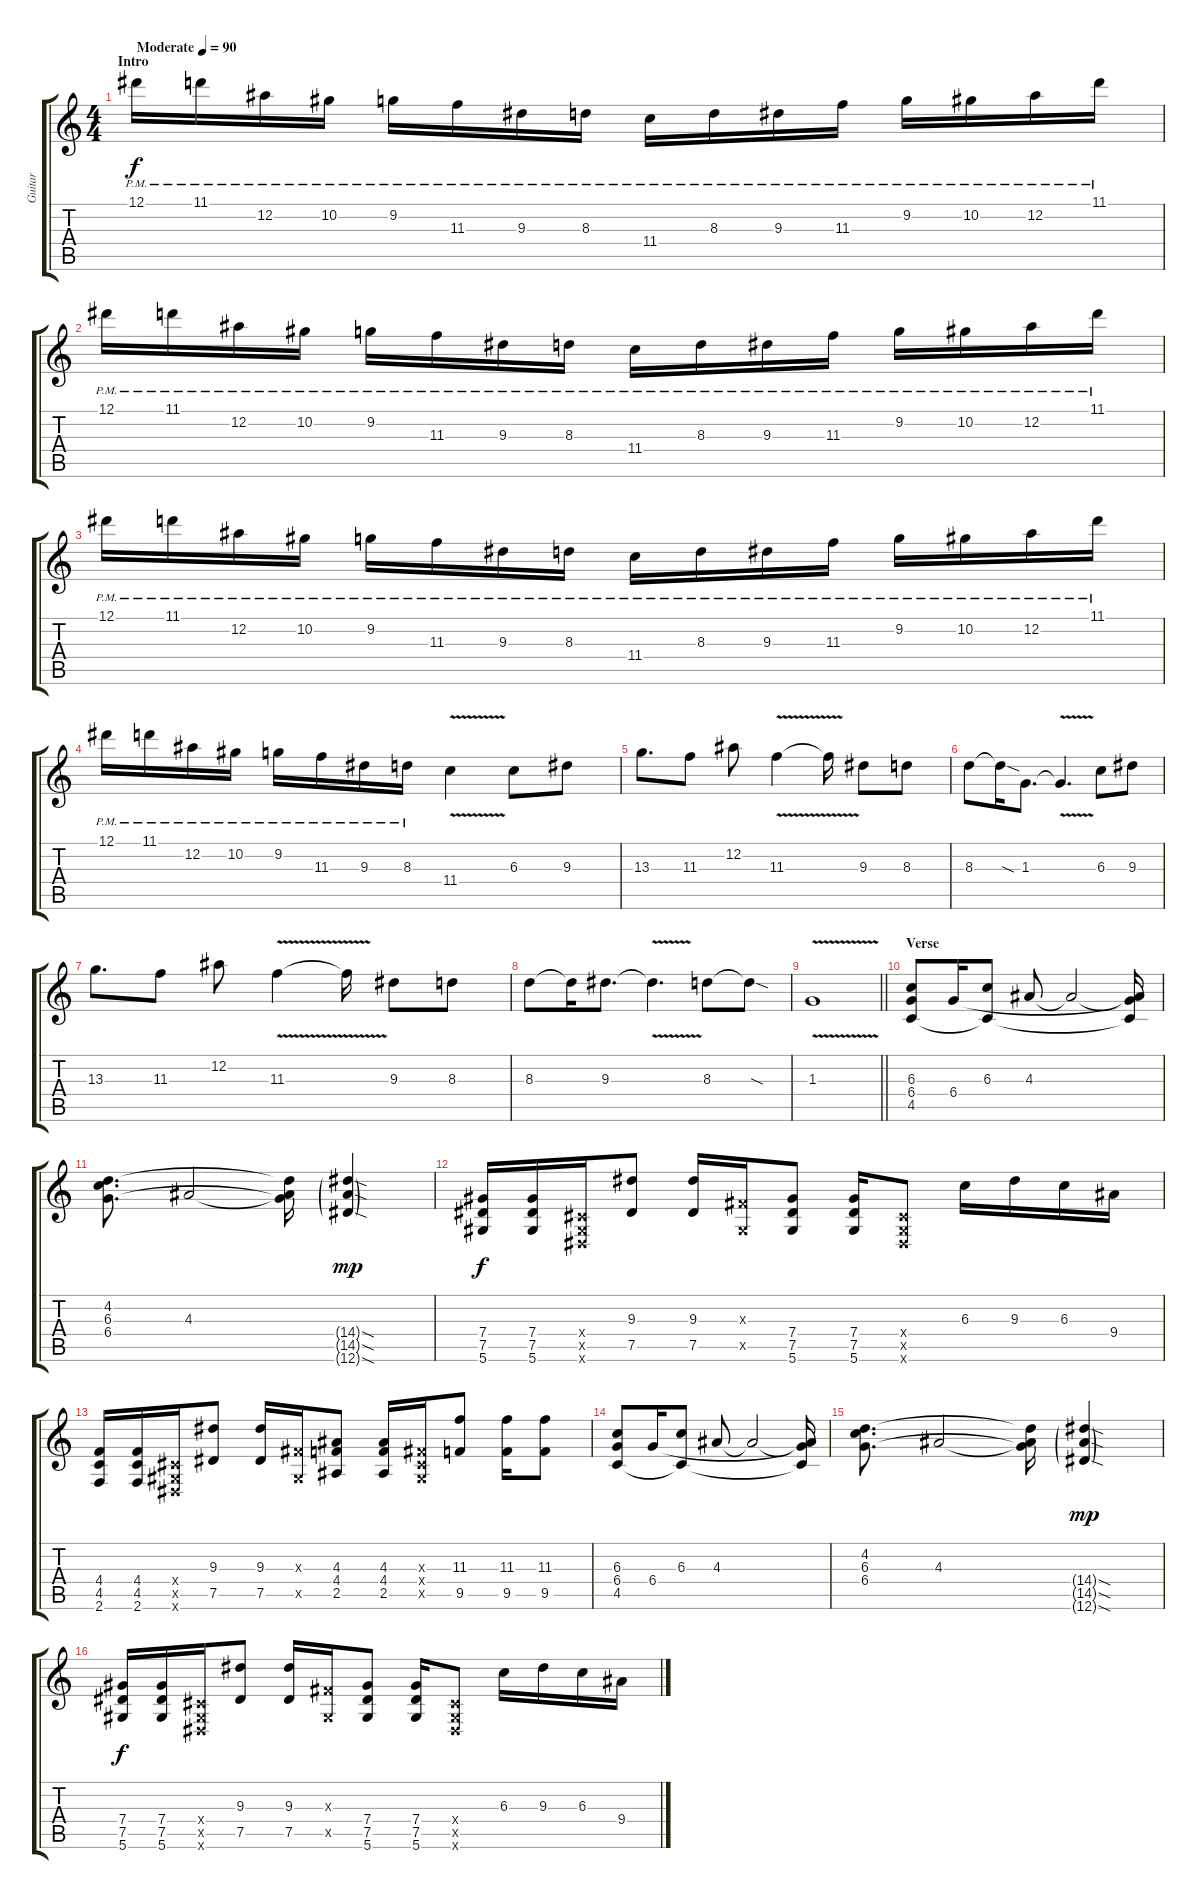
\track ("Guitar" "Guitar") {solo instrument overdrivenguitar}
\staff {score tabs}
\tuning (Eb4 Bb3 Gb3 Db3 Ab2 Eb2) {hide}
\ts (4 4)
\section ("" "Intro")
\tempo (90 "Moderate")
\clef g2
\ks c
12.1{pm}.16{dy f instrument overdrivenguitar} 11.1{pm}.16 12.2{pm}.16 10.2{pm}.16 9.2{pm}.16 11.3{pm}.16 9.3{pm}.16 8.3{pm}.16 11.4{pm}.16 8.3{pm}.16 9.3{pm}.16 11.3{pm}.16 9.2{pm}.16 10.2{pm}.16 12.2{pm}.16 11.1{pm}.16 |
12.1{pm}.16 11.1{pm}.16 12.2{pm}.16 10.2{pm}.16 9.2{pm}.16 11.3{pm}.16 9.3{pm}.16 8.3{pm}.16 11.4{pm}.16 8.3{pm}.16 9.3{pm}.16 11.3{pm}.16 9.2{pm}.16 10.2{pm}.16 12.2{pm}.16 11.1{pm}.16 |
12.1{pm}.16 11.1{pm}.16 12.2{pm}.16 10.2{pm}.16 9.2{pm}.16 11.3{pm}.16 9.3{pm}.16 8.3{pm}.16 11.4{pm}.16 8.3{pm}.16 9.3{pm}.16 11.3{pm}.16 9.2{pm}.16 10.2{pm}.16 12.2{pm}.16 11.1{pm}.16 |
12.1{pm}.16 11.1{pm}.16 12.2{pm}.16 10.2{pm}.16 9.2{pm}.16 11.3{pm}.16 9.3{pm}.16 8.3{pm}.16 11.4{v}.4 6.3.8 9.3.8 |
13.3.8{d} 11.3.8 12.2.8 11.3{v}.4 11.3{t}.16 9.3.8 8.3.8 |
8.3.8 8.3{sod t}.16 1.3.8{d} 1.3{v t}.4{d} 6.3.8 9.3.8 |
13.3.8{d} 11.3.8 12.2.8 11.3{v}.4 11.3{t}.16 9.3.8 8.3.8 |
8.3.8 8.3{t}.16 9.3.8{d} 9.3{v t}.4{d} 8.3.8 8.3{sod t}.8 |
\barLineRight lightlight
1.3{v}.1 |
\section ("" "Verse")
(6.3 6.4 4.5).8 6.4.16 (6.3 4.5{t}).8 4.3.8 4.3{t}.2 (4.3{t} 6.4{t} 4.5{t}).16 |
(4.2 6.3 6.4).8{d} 4.3.2 (4.2{t} 4.3{t} 6.4{t}).16 (14.4{sod g} 14.5{sod g} 12.6{sod g}).4{dy mp} |
(7.4 7.5 5.6).16{dy f} (7.4 7.5 5.6).16 (0.4{x} 0.5{x} 0.6{x}).16 (9.3 7.5).8 (9.3 7.5).16 (0.3{x} 0.5{x}).16 (7.4 7.5 5.6).8 (7.4 7.5 5.6).16 (0.4{x} 0.5{x} 0.6{x}).8 6.3.16 9.3.16 6.3.16 9.4.16 |
(4.4 4.5 2.6).16 (4.4 4.5 2.6).16 (0.4{x} 0.5{x} 0.6{x}).16 (9.3 7.5).8 (9.3 7.5).16 (0.3{x} 0.5{x}).16 (4.3 4.4 2.5).8 (4.3 4.4 2.5).16 (0.3{x} 0.4{x} 0.5{x}).16 (11.3 9.5).8 (11.3 9.5).16 (11.3 9.5).8 |
(6.3 6.4 4.5).8 6.4.16 (6.3 4.5{t}).8 4.3.8 4.3{t}.2 (4.3{t} 6.4{t} 4.5{t}).16 |
(4.2 6.3 6.4).8{d} 4.3.2 (4.2{t} 4.3{t} 6.4{t}).16 (14.4{sod g} 14.5{sod g} 12.6{sod g}).4{dy mp} |
(7.4 7.5 5.6).16{dy f} (7.4 7.5 5.6).16 (0.4{x} 0.5{x} 0.6{x}).16 (9.3 7.5).8 (9.3 7.5).16 (0.3{x} 0.5{x}).16 (7.4 7.5 5.6).8 (7.4 7.5 5.6).16 (0.4{x} 0.5{x} 0.6{x}).8 6.3.16 9.3.16 6.3.16 9.4.16
